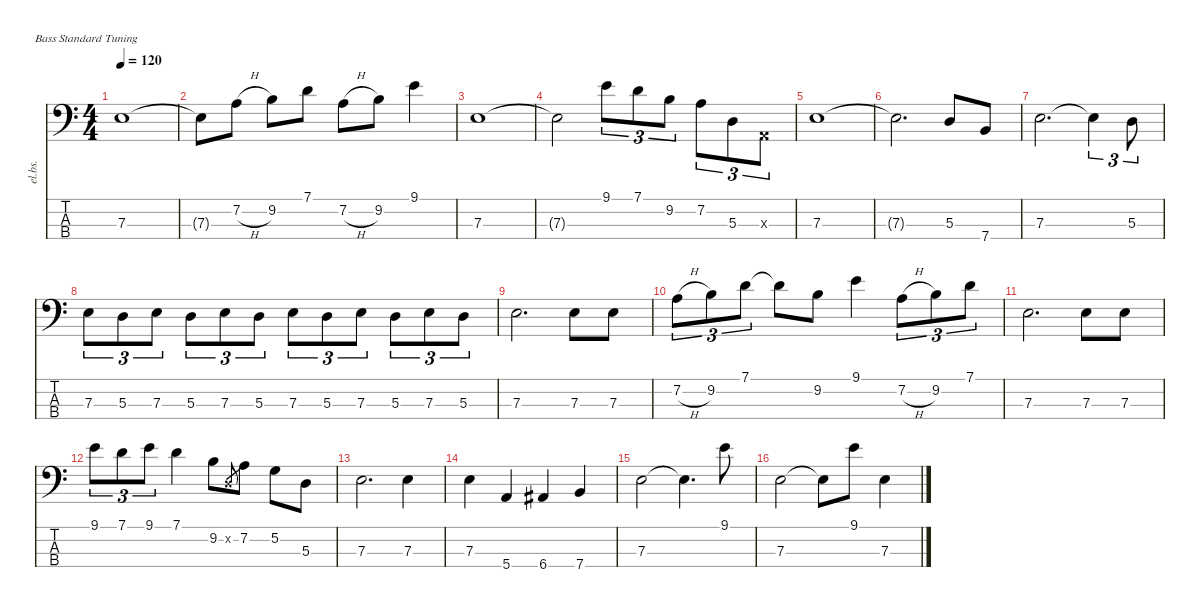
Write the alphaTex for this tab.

\defaultSystemsLayout 4
\hideDynamics
\bracketExtendMode nobrackets
\otherSystemsTrackNameOrientation horizontal
\track ("Bass (Jones)" "el.bs.") {instrument electricbassfinger}
\staff {score tabs}
\tuning (G2 D2 A1 E1)
\ts (4 4)
\tempo 120
\clef f4
\ks c
7.3.1{dy f beam Down} |
7.3{t}.8{beam Down} 7.2{h}.8{beam Down} 9.2.8{beam Down} 7.1.8{beam Down} 7.2{h}.8{beam Down} 9.2.8{beam Down} 9.1.4{beam Down} |
7.3.1{beam Down} |
7.3{t}.2{beam Down} 9.1.8{tu (3 2) beam Down} 7.1.8{tu (3 2) beam Down} 9.2.8{tu (3 2) beam Down} 7.2.8{tu (3 2) beam Down} 5.3.8{tu (3 2) beam Down} 0.3{x}.8{tu (3 2) beam Down} |
7.3.1{beam Down} |
7.3{t}.2{d beam Down} 5.3.8{beam Up} 7.4.8{beam Up} |
7.3.2{d beam Down} 7.3{t}.4{tu (3 2) beam Down} 5.3.8{tu (3 2) beam Down} |
7.3.8{tu (3 2) beam Down} 5.3.8{tu (3 2) beam Down} 7.3.8{tu (3 2) beam Down} 5.3.8{tu (3 2) beam Down} 7.3.8{tu (3 2) beam Down} 5.3.8{tu (3 2) beam Down} 7.3.8{tu (3 2) beam Down} 5.3.8{tu (3 2) beam Down} 7.3.8{tu (3 2) beam Down} 5.3.8{tu (3 2) beam Down} 7.3.8{tu (3 2) beam Down} 5.3.8{tu (3 2) beam Down} |
7.3.2{d beam Down} 7.3.8{beam Down} 7.3.8{beam Down} |
7.2{h}.8{tu (3 2) beam Down} 9.2.8{tu (3 2) beam Down} 7.1.8{tu (3 2) beam Down} 7.1{t}.8{beam Down} 9.2.8{beam Down} 9.1.4{beam Down} 7.2{h}.8{tu (3 2) beam Down} 9.2.8{tu (3 2) beam Down} 7.1.8{tu (3 2) beam Down} |
7.3.2{d beam Down} 7.3.8{beam Down} 7.3.8{beam Down} |
9.1.8{tu (3 2) beam Down} 7.1.8{tu (3 2) beam Down} 9.1.8{tu (3 2) beam Down} 7.1.4{beam Down} 9.2.8{beam Down} 0.2{x}.8{gr dy mf beam Up} 7.2.8{dy f beam Down} 5.2.8{beam Down} 5.3.8{beam Down} |
7.3.2{d beam Down} 7.3.4{beam Down} |
7.3.4{beam Down} 5.4.4{beam Up} 6.4{acc #}.4{beam Up} 7.4.4{beam Up} |
7.3.2{beam Down} 7.3{t}.4{d beam Down} 9.1.8{beam Down} |
7.3.2{beam Down} 7.3{t}.8{beam Down} 9.1.8{beam Down} 7.3.4{beam Down}
